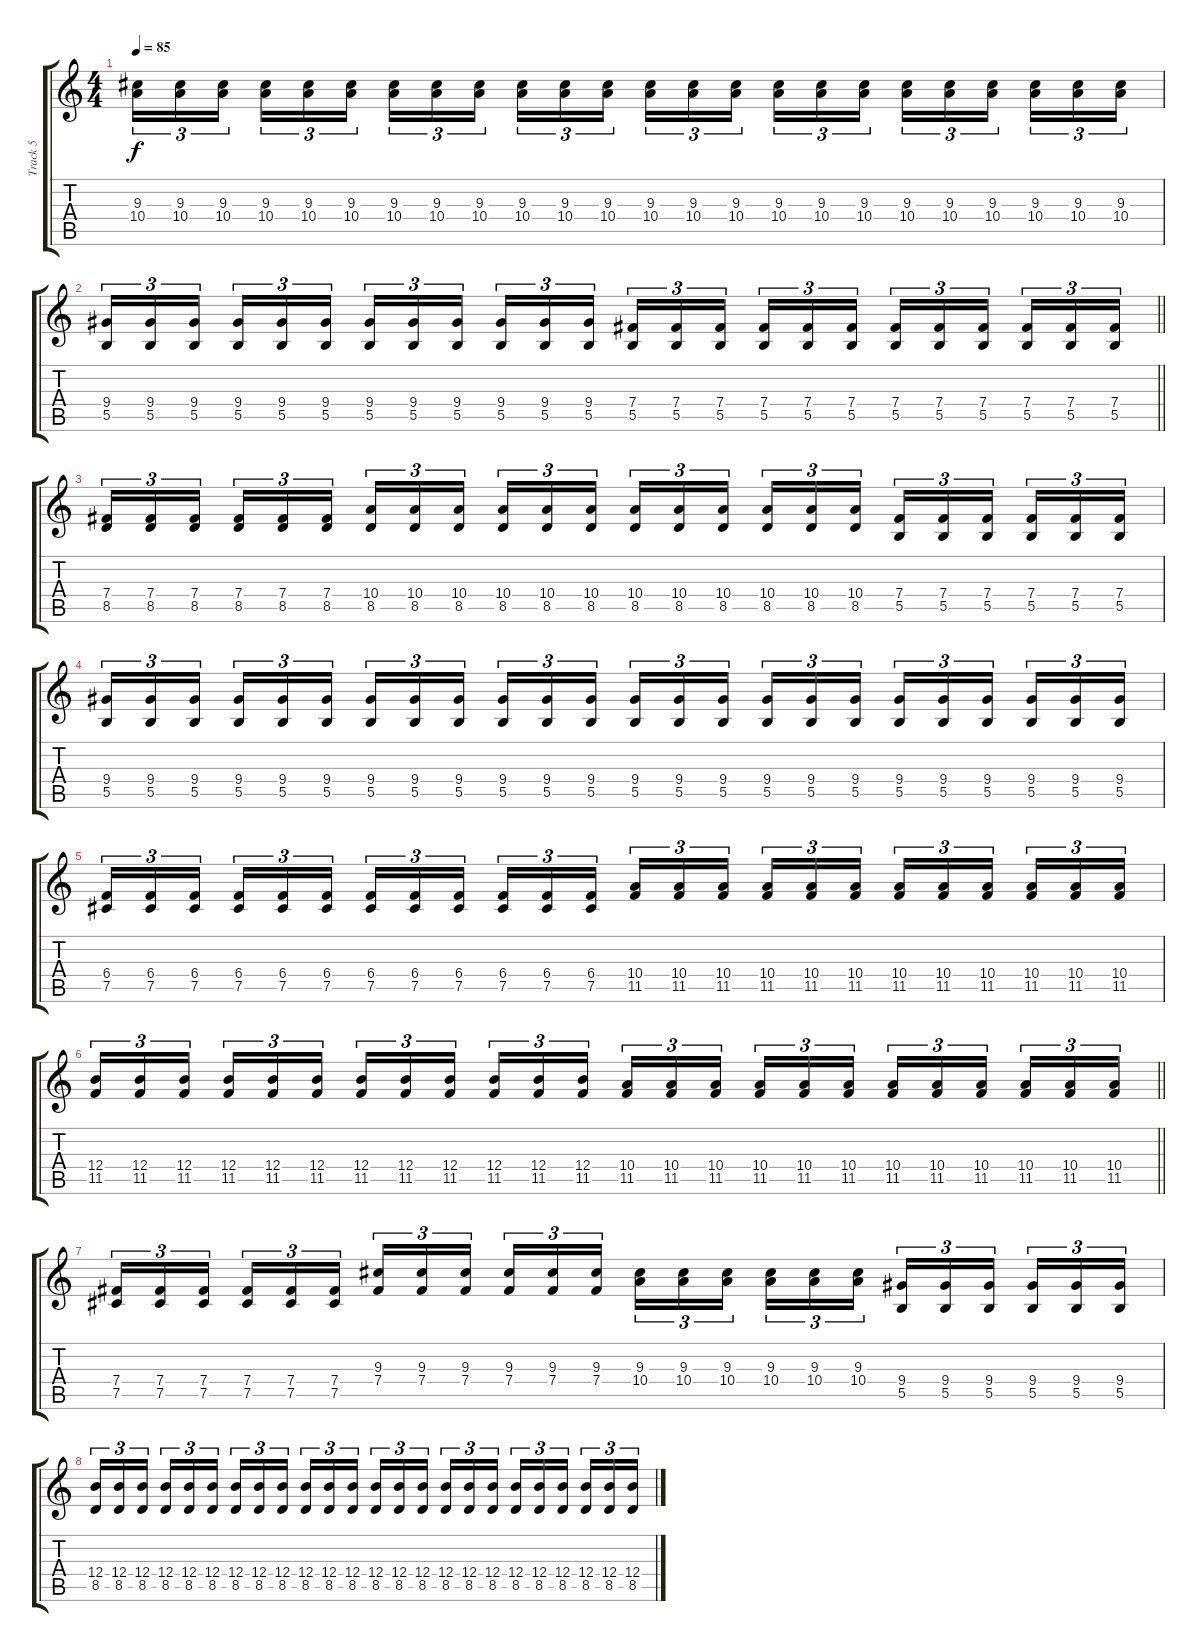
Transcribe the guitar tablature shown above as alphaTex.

\track ("Track 5" "Track 5") {mute instrument overdrivenguitar}
\staff {score tabs}
\tuning (Db4 Ab3 E3 B2 Gb2 Db2) {hide}
\ts (4 4)
\tempo 85
\clef g2
\ks c
(9.3 10.4).16{tu (3 2) dy f} (9.3 10.4).16{tu (3 2)} (9.3 10.4).16{tu (3 2) beam splitsecondary} (9.3 10.4).16{tu (3 2)} (9.3 10.4).16{tu (3 2)} (9.3 10.4).16{tu (3 2)} (9.3 10.4).16{tu (3 2)} (9.3 10.4).16{tu (3 2)} (9.3 10.4).16{tu (3 2) beam splitsecondary} (9.3 10.4).16{tu (3 2)} (9.3 10.4).16{tu (3 2)} (9.3 10.4).16{tu (3 2)} (9.3 10.4).16{tu (3 2)} (9.3 10.4).16{tu (3 2)} (9.3 10.4).16{tu (3 2) beam splitsecondary} (9.3 10.4).16{tu (3 2)} (9.3 10.4).16{tu (3 2)} (9.3 10.4).16{tu (3 2)} (9.3 10.4).16{tu (3 2)} (9.3 10.4).16{tu (3 2)} (9.3 10.4).16{tu (3 2) beam splitsecondary} (9.3 10.4).16{tu (3 2)} (9.3 10.4).16{tu (3 2)} (9.3 10.4).16{tu (3 2)} |
\barLineRight lightlight
(9.4 5.5).16{tu (3 2)} (9.4 5.5).16{tu (3 2)} (9.4 5.5).16{tu (3 2) beam splitsecondary} (9.4 5.5).16{tu (3 2)} (9.4 5.5).16{tu (3 2)} (9.4 5.5).16{tu (3 2)} (9.4 5.5).16{tu (3 2)} (9.4 5.5).16{tu (3 2)} (9.4 5.5).16{tu (3 2) beam splitsecondary} (9.4 5.5).16{tu (3 2)} (9.4 5.5).16{tu (3 2)} (9.4 5.5).16{tu (3 2)} (7.4 5.5).16{tu (3 2)} (7.4 5.5).16{tu (3 2)} (7.4 5.5).16{tu (3 2) beam splitsecondary} (7.4 5.5).16{tu (3 2)} (7.4 5.5).16{tu (3 2)} (7.4 5.5).16{tu (3 2)} (7.4 5.5).16{tu (3 2)} (7.4 5.5).16{tu (3 2)} (7.4 5.5).16{tu (3 2) beam splitsecondary} (7.4 5.5).16{tu (3 2)} (7.4 5.5).16{tu (3 2)} (7.4 5.5).16{tu (3 2)} |
(7.4 8.5).16{tu (3 2)} (7.4 8.5).16{tu (3 2)} (7.4 8.5).16{tu (3 2) beam splitsecondary} (7.4 8.5).16{tu (3 2)} (7.4 8.5).16{tu (3 2)} (7.4 8.5).16{tu (3 2)} (10.4 8.5).16{tu (3 2)} (10.4 8.5).16{tu (3 2)} (10.4 8.5).16{tu (3 2) beam splitsecondary} (10.4 8.5).16{tu (3 2)} (10.4 8.5).16{tu (3 2)} (10.4 8.5).16{tu (3 2)} (10.4 8.5).16{tu (3 2)} (10.4 8.5).16{tu (3 2)} (10.4 8.5).16{tu (3 2) beam splitsecondary} (10.4 8.5).16{tu (3 2)} (10.4 8.5).16{tu (3 2)} (10.4 8.5).16{tu (3 2)} (7.4 5.5).16{tu (3 2)} (7.4 5.5).16{tu (3 2)} (7.4 5.5).16{tu (3 2) beam splitsecondary} (7.4 5.5).16{tu (3 2)} (7.4 5.5).16{tu (3 2)} (7.4 5.5).16{tu (3 2)} |
(9.4 5.5).16{tu (3 2)} (9.4 5.5).16{tu (3 2)} (9.4 5.5).16{tu (3 2) beam splitsecondary} (9.4 5.5).16{tu (3 2)} (9.4 5.5).16{tu (3 2)} (9.4 5.5).16{tu (3 2)} (9.4 5.5).16{tu (3 2)} (9.4 5.5).16{tu (3 2)} (9.4 5.5).16{tu (3 2) beam splitsecondary} (9.4 5.5).16{tu (3 2)} (9.4 5.5).16{tu (3 2)} (9.4 5.5).16{tu (3 2)} (9.4 5.5).16{tu (3 2)} (9.4 5.5).16{tu (3 2)} (9.4 5.5).16{tu (3 2) beam splitsecondary} (9.4 5.5).16{tu (3 2)} (9.4 5.5).16{tu (3 2)} (9.4 5.5).16{tu (3 2)} (9.4 5.5).16{tu (3 2)} (9.4 5.5).16{tu (3 2)} (9.4 5.5).16{tu (3 2) beam splitsecondary} (9.4 5.5).16{tu (3 2)} (9.4 5.5).16{tu (3 2)} (9.4 5.5).16{tu (3 2)} |
(6.4 7.5).16{tu (3 2)} (6.4 7.5).16{tu (3 2)} (6.4 7.5).16{tu (3 2) beam splitsecondary} (6.4 7.5).16{tu (3 2)} (6.4 7.5).16{tu (3 2)} (6.4 7.5).16{tu (3 2)} (6.4 7.5).16{tu (3 2)} (6.4 7.5).16{tu (3 2)} (6.4 7.5).16{tu (3 2) beam splitsecondary} (6.4 7.5).16{tu (3 2)} (6.4 7.5).16{tu (3 2)} (6.4 7.5).16{tu (3 2)} (10.4 11.5).16{tu (3 2)} (10.4 11.5).16{tu (3 2)} (10.4 11.5).16{tu (3 2) beam splitsecondary} (10.4 11.5).16{tu (3 2)} (10.4 11.5).16{tu (3 2)} (10.4 11.5).16{tu (3 2)} (10.4 11.5).16{tu (3 2)} (10.4 11.5).16{tu (3 2)} (10.4 11.5).16{tu (3 2) beam splitsecondary} (10.4 11.5).16{tu (3 2)} (10.4 11.5).16{tu (3 2)} (10.4 11.5).16{tu (3 2)} |
\barLineRight lightlight
(12.4 11.5).16{tu (3 2)} (12.4 11.5).16{tu (3 2)} (12.4 11.5).16{tu (3 2) beam splitsecondary} (12.4 11.5).16{tu (3 2)} (12.4 11.5).16{tu (3 2)} (12.4 11.5).16{tu (3 2)} (12.4 11.5).16{tu (3 2)} (12.4 11.5).16{tu (3 2)} (12.4 11.5).16{tu (3 2) beam splitsecondary} (12.4 11.5).16{tu (3 2)} (12.4 11.5).16{tu (3 2)} (12.4 11.5).16{tu (3 2)} (10.4 11.5).16{tu (3 2)} (10.4 11.5).16{tu (3 2)} (10.4 11.5).16{tu (3 2) beam splitsecondary} (10.4 11.5).16{tu (3 2)} (10.4 11.5).16{tu (3 2)} (10.4 11.5).16{tu (3 2)} (10.4 11.5).16{tu (3 2)} (10.4 11.5).16{tu (3 2)} (10.4 11.5).16{tu (3 2) beam splitsecondary} (10.4 11.5).16{tu (3 2)} (10.4 11.5).16{tu (3 2)} (10.4 11.5).16{tu (3 2)} |
(7.4 7.5).16{tu (3 2)} (7.4 7.5).16{tu (3 2)} (7.4 7.5).16{tu (3 2) beam splitsecondary} (7.4 7.5).16{tu (3 2)} (7.4 7.5).16{tu (3 2)} (7.4 7.5).16{tu (3 2)} (9.3 7.4).16{tu (3 2)} (9.3 7.4).16{tu (3 2)} (9.3 7.4).16{tu (3 2) beam splitsecondary} (9.3 7.4).16{tu (3 2)} (9.3 7.4).16{tu (3 2)} (9.3 7.4).16{tu (3 2)} (9.3 10.4).16{tu (3 2)} (9.3 10.4).16{tu (3 2)} (9.3 10.4).16{tu (3 2) beam splitsecondary} (9.3 10.4).16{tu (3 2)} (9.3 10.4).16{tu (3 2)} (9.3 10.4).16{tu (3 2)} (9.4 5.5).16{tu (3 2)} (9.4 5.5).16{tu (3 2)} (9.4 5.5).16{tu (3 2) beam splitsecondary} (9.4 5.5).16{tu (3 2)} (9.4 5.5).16{tu (3 2)} (9.4 5.5).16{tu (3 2)} |
(12.4 8.5).16{tu (3 2)} (12.4 8.5).16{tu (3 2)} (12.4 8.5).16{tu (3 2) beam splitsecondary} (12.4 8.5).16{tu (3 2)} (12.4 8.5).16{tu (3 2)} (12.4 8.5).16{tu (3 2)} (12.4 8.5).16{tu (3 2)} (12.4 8.5).16{tu (3 2)} (12.4 8.5).16{tu (3 2) beam splitsecondary} (12.4 8.5).16{tu (3 2)} (12.4 8.5).16{tu (3 2)} (12.4 8.5).16{tu (3 2)} (12.4 8.5).16{tu (3 2)} (12.4 8.5).16{tu (3 2)} (12.4 8.5).16{tu (3 2) beam splitsecondary} (12.4 8.5).16{tu (3 2)} (12.4 8.5).16{tu (3 2)} (12.4 8.5).16{tu (3 2)} (12.4 8.5).16{tu (3 2)} (12.4 8.5).16{tu (3 2)} (12.4 8.5).16{tu (3 2) beam splitsecondary} (12.4 8.5).16{tu (3 2)} (12.4 8.5).16{tu (3 2)} (12.4 8.5).16{tu (3 2)}
